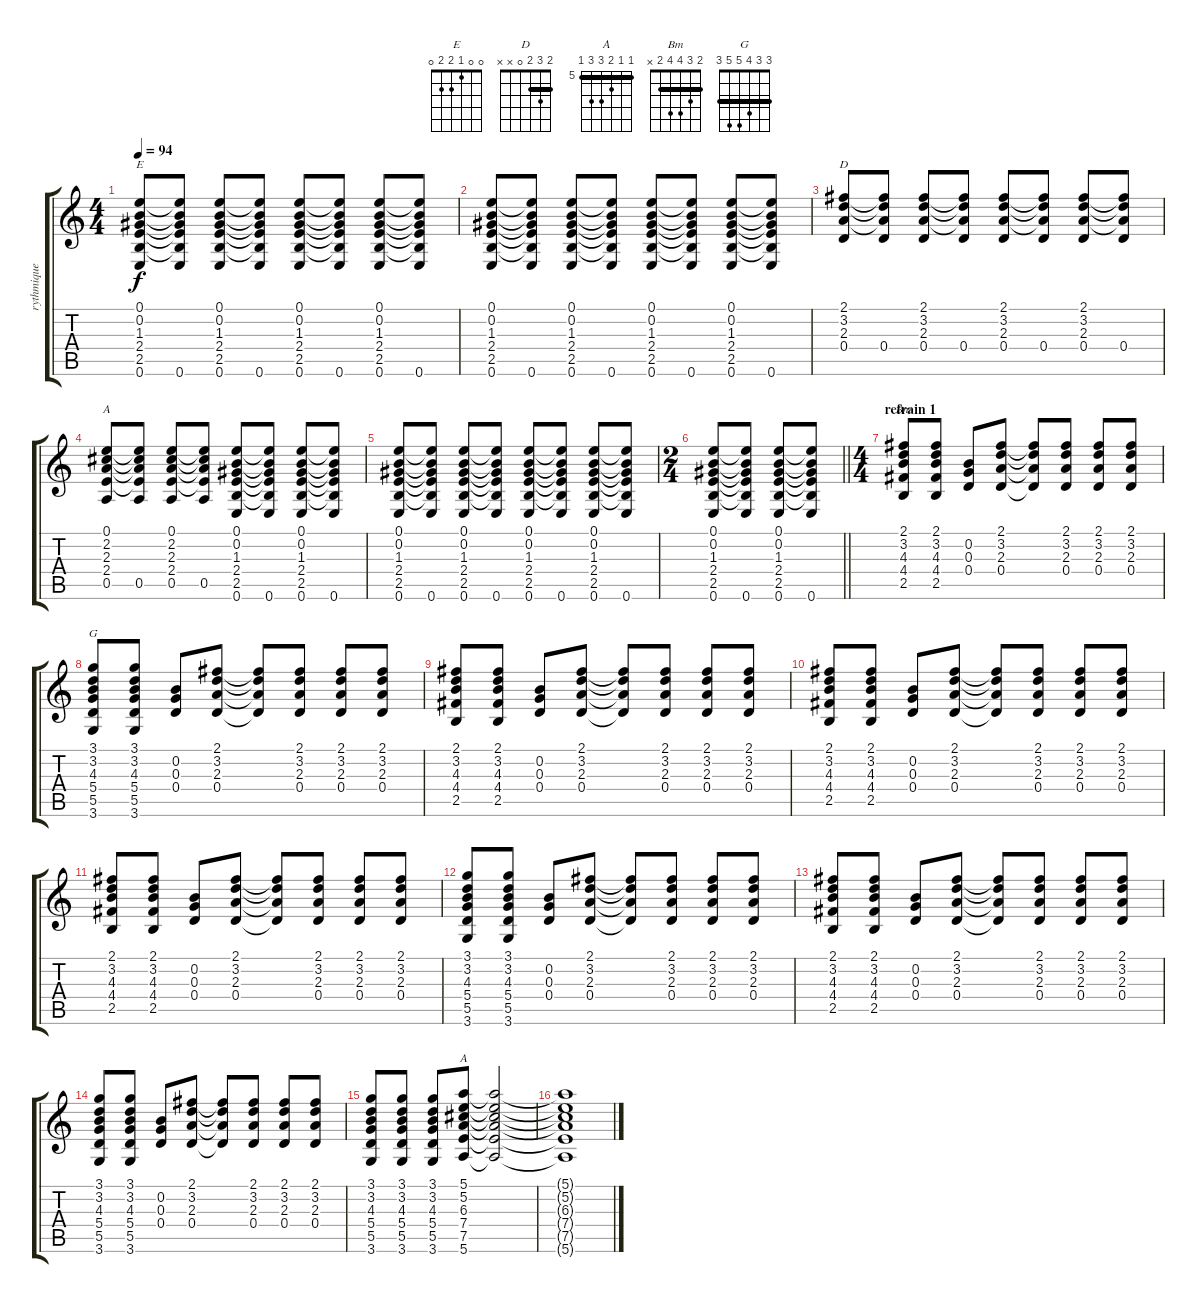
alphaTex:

\track ("rythmique" "rythmique") {instrument electricguitarclean}
\staff {score tabs}
\tuning (E4 B3 G3 D3 A2 E2) {hide}
\chord ("E" 0 0 1 2 2 0)
\chord ("D" 2 3 2 0 x x) {barre 2}
\chord ("A" 0 2 2 2 0 x)
\chord ("Bm" 2 3 4 4 2 x) {barre 2}
\chord ("G" 3 3 4 5 5 3) {barre 3}
\chord ("A" 5 5 6 7 7 5) {firstfret 5 barre 5}
\ts (4 4)
\tempo 94
\clef g2
\ks c
(0.1 0.2 1.3 2.4 2.5 0.6).8{ch "E" dy f} (0.1{t} 0.2{t} 1.3{t} 2.4{t} 2.5{t} 0.6).8 (0.1 0.2 1.3 2.4 2.5 0.6).8 (0.1{t} 0.2{t} 1.3{t} 2.4{t} 2.5{t} 0.6).8 (0.1 0.2 1.3 2.4 2.5 0.6).8 (0.1{t} 0.2{t} 1.3{t} 2.4{t} 2.5{t} 0.6).8 (0.1 0.2 1.3 2.4 2.5 0.6).8 (0.1{t} 0.2{t} 1.3{t} 2.4{t} 2.5{t} 0.6).8 |
(0.1 0.2 1.3 2.4 2.5 0.6).8 (0.1{t} 0.2{t} 1.3{t} 2.4{t} 2.5{t} 0.6).8 (0.1 0.2 1.3 2.4 2.5 0.6).8 (0.1{t} 0.2{t} 1.3{t} 2.4{t} 2.5{t} 0.6).8 (0.1 0.2 1.3 2.4 2.5 0.6).8 (0.1{t} 0.2{t} 1.3{t} 2.4{t} 2.5{t} 0.6).8 (0.1 0.2 1.3 2.4 2.5 0.6).8 (0.1{t} 0.2{t} 1.3{t} 2.4{t} 2.5{t} 0.6).8 |
(2.1 3.2 2.3 0.4).8{ch "D"} (2.1{t} 3.2{t} 2.3{t} 0.4).8 (2.1 3.2 2.3 0.4).8 (2.1{t} 3.2{t} 2.3{t} 0.4).8 (2.1 3.2 2.3 0.4).8 (2.1{t} 3.2{t} 2.3{t} 0.4).8 (2.1 3.2 2.3 0.4).8 (2.1{t} 3.2{t} 2.3{t} 0.4).8 |
(0.1 2.2 2.3 2.4 0.5).8{ch "A"} (0.1{t} 2.2{t} 2.3{t} 2.4{t} 0.5).8 (0.1 2.2 2.3 2.4 0.5).8 (0.1{t} 2.2{t} 2.3{t} 2.4{t} 0.5).8 (0.1 0.2 1.3 2.4 2.5 0.6).8 (0.1{t} 0.2{t} 1.3{t} 2.4{t} 2.5{t} 0.6).8 (0.1 0.2 1.3 2.4 2.5 0.6).8 (0.1{t} 0.2{t} 1.3{t} 2.4{t} 2.5{t} 0.6).8 |
(0.1 0.2 1.3 2.4 2.5 0.6).8 (0.1{t} 0.2{t} 1.3{t} 2.4{t} 2.5{t} 0.6).8 (0.1 0.2 1.3 2.4 2.5 0.6).8 (0.1{t} 0.2{t} 1.3{t} 2.4{t} 2.5{t} 0.6).8 (0.1 0.2 1.3 2.4 2.5 0.6).8 (0.1{t} 0.2{t} 1.3{t} 2.4{t} 2.5{t} 0.6).8 (0.1 0.2 1.3 2.4 2.5 0.6).8 (0.1{t} 0.2{t} 1.3{t} 2.4{t} 2.5{t} 0.6).8 |
\ts (2 4)
\barLineRight lightlight
(0.1 0.2 1.3 2.4 2.5 0.6).8 (0.1{t} 0.2{t} 1.3{t} 2.4{t} 2.5{t} 0.6).8 (0.1 0.2 1.3 2.4 2.5 0.6).8 (0.1{t} 0.2{t} 1.3{t} 2.4{t} 2.5{t} 0.6).8 |
\ts (4 4)
\section ("" "refrain 1")
(2.1 3.2 4.3 4.4 2.5).8{ch "Bm"} (2.1 3.2 4.3 4.4 2.5).8 (0.2 0.3 0.4).8 (2.1 3.2 2.3 0.4).8 (2.1{t} 3.2{t} 2.3{t} 0.4{t}).8 (2.1 3.2 2.3 0.4).8 (2.1 3.2 2.3 0.4).8 (2.1 3.2 2.3 0.4).8 |
(3.1 3.2 4.3 5.4 5.5 3.6).8{ch "G"} (3.1 3.2 4.3 5.4 5.5 3.6).8 (0.2 0.3 0.4).8 (2.1 3.2 2.3 0.4).8 (2.1{t} 3.2{t} 2.3{t} 0.4{t}).8 (2.1 3.2 2.3 0.4).8 (2.1 3.2 2.3 0.4).8 (2.1 3.2 2.3 0.4).8 |
(2.1 3.2 4.3 4.4 2.5).8 (2.1 3.2 4.3 4.4 2.5).8 (0.2 0.3 0.4).8 (2.1 3.2 2.3 0.4).8 (2.1{t} 3.2{t} 2.3{t} 0.4{t}).8 (2.1 3.2 2.3 0.4).8 (2.1 3.2 2.3 0.4).8 (2.1 3.2 2.3 0.4).8 |
(2.1 3.2 4.3 4.4 2.5).8 (2.1 3.2 4.3 4.4 2.5).8 (0.2 0.3 0.4).8 (2.1 3.2 2.3 0.4).8 (2.1{t} 3.2{t} 2.3{t} 0.4{t}).8 (2.1 3.2 2.3 0.4).8 (2.1 3.2 2.3 0.4).8 (2.1 3.2 2.3 0.4).8 |
(2.1 3.2 4.3 4.4 2.5).8 (2.1 3.2 4.3 4.4 2.5).8 (0.2 0.3 0.4).8 (2.1 3.2 2.3 0.4).8 (2.1{t} 3.2{t} 2.3{t} 0.4{t}).8 (2.1 3.2 2.3 0.4).8 (2.1 3.2 2.3 0.4).8 (2.1 3.2 2.3 0.4).8 |
(3.1 3.2 4.3 5.4 5.5 3.6).8 (3.1 3.2 4.3 5.4 5.5 3.6).8 (0.2 0.3 0.4).8 (2.1 3.2 2.3 0.4).8 (2.1{t} 3.2{t} 2.3{t} 0.4{t}).8 (2.1 3.2 2.3 0.4).8 (2.1 3.2 2.3 0.4).8 (2.1 3.2 2.3 0.4).8 |
(2.1 3.2 4.3 4.4 2.5).8 (2.1 3.2 4.3 4.4 2.5).8 (0.2 0.3 0.4).8 (2.1 3.2 2.3 0.4).8 (2.1{t} 3.2{t} 2.3{t} 0.4{t}).8 (2.1 3.2 2.3 0.4).8 (2.1 3.2 2.3 0.4).8 (2.1 3.2 2.3 0.4).8 |
(3.1 3.2 4.3 5.4 5.5 3.6).8 (3.1 3.2 4.3 5.4 5.5 3.6).8 (0.2 0.3 0.4).8 (2.1 3.2 2.3 0.4).8 (2.1{t} 3.2{t} 2.3{t} 0.4{t}).8 (2.1 3.2 2.3 0.4).8 (2.1 3.2 2.3 0.4).8 (2.1 3.2 2.3 0.4).8 |
(3.1 3.2 4.3 5.4 5.5 3.6).8 (3.1 3.2 4.3 5.4 5.5 3.6).8 (3.1 3.2 4.3 5.4 5.5 3.6).8 (5.1 5.2 6.3 7.4 7.5 5.6).8{ch "A"} (5.1{t} 5.2{t} 6.3{t} 7.4{t} 7.5{t} 5.6{t}).2 |
(5.1{t} 5.2{t} 6.3{t} 7.4{t} 7.5{t} 5.6{t}).1
